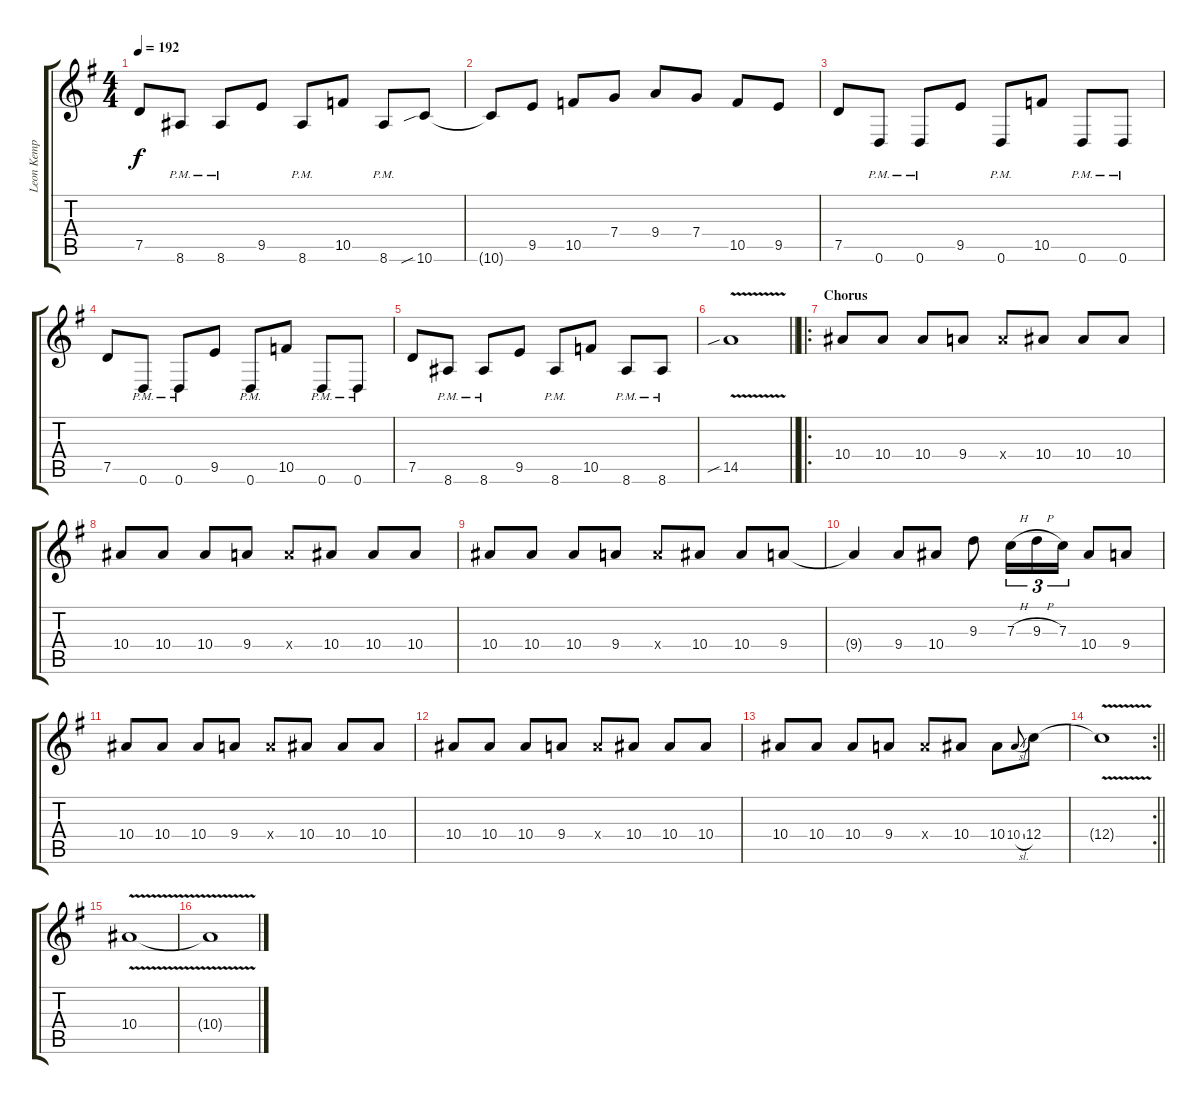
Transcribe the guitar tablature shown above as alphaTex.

\track ("Leon Kemp" "Leon Kemp") {instrument distortionguitar}
\staff {score tabs}
\tuning (D4 A3 F3 C3 G2 D2) {hide}
\ts (4 4)
\tempo 192
\clef g2
\ks g
7.5.8{dy f} 8.6{pm}.8 8.6{pm}.8 9.5.8 8.6{pm}.8 10.5.8 8.6{pm}.8 10.6{sib}.8 |
10.6{t}.8 9.5.8 10.5.8 7.4.8 9.4.8 7.4.8 10.5.8 9.5.8 |
7.5.8 0.6{pm}.8 0.6{pm}.8 9.5.8 0.6{pm}.8 10.5.8 0.6{pm}.8 0.6{pm}.8 |
7.5.8 0.6{pm}.8 0.6{pm}.8 9.5.8 0.6{pm}.8 10.5.8 0.6{pm}.8 0.6{pm}.8 |
7.5.8 8.6{pm}.8 8.6{pm}.8 9.5.8 8.6{pm}.8 10.5.8 8.6{pm}.8 8.6{pm}.8 |
\barLineRight lightlight
14.5{v sib}.1 |
\ro
\section ("" "Chorus")
10.4.8 10.4.8 10.4.8 9.4.8 9.4{x}.8 10.4.8 10.4.8 10.4.8 |
10.4.8 10.4.8 10.4.8 9.4.8 9.4{x}.8 10.4.8 10.4.8 10.4.8 |
10.4.8 10.4.8 10.4.8 9.4.8 9.4{x}.8 10.4.8 10.4.8 9.4.8 |
9.4{t}.4 9.4.8 10.4.8 9.3.8 7.3{h}.16{tu (3 2)} 9.3{h}.16{tu (3 2)} 7.3.16{tu (3 2)} 10.4.8 9.4.8 |
10.4.8 10.4.8 10.4.8 9.4.8 9.4{x}.8 10.4.8 10.4.8 10.4.8 |
10.4.8 10.4.8 10.4.8 9.4.8 9.4{x}.8 10.4.8 10.4.8 10.4.8 |
10.4.8 10.4.8 10.4.8 9.4.8 9.4{x}.8 10.4.8 10.4.8 10.4{sl}.8{gr onbeat} 12.4.8 |
\rc 2
\barLineRight lightlight
12.4{v t}.1 |
10.4{v}.1 |
10.4{t}.1
